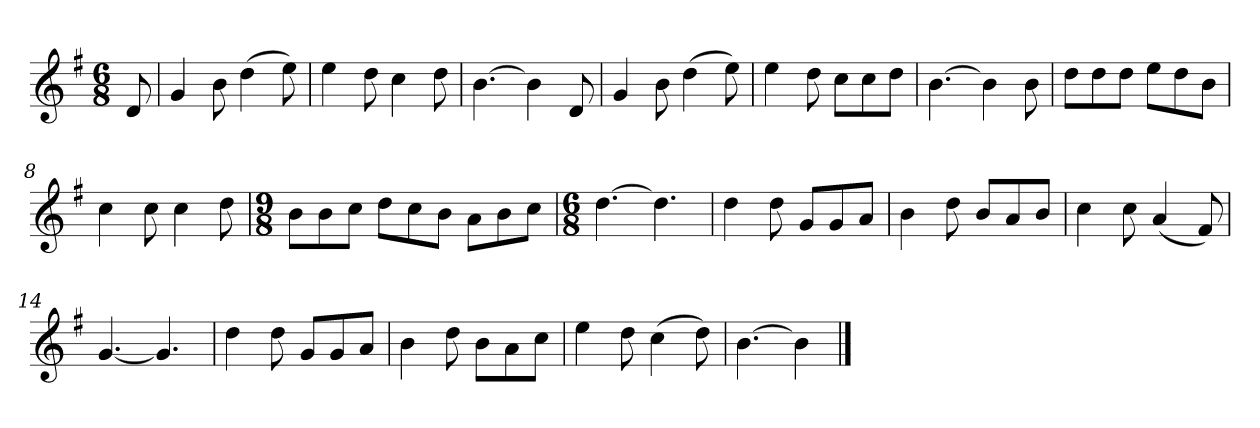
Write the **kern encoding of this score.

**kern
*part1
*staff1
*k[f#]
*M6/8
*MM120
=
8d
=1
4g
8b
(4dd
8ee)
=2
4ee
8dd
4cc
8dd
=3
[4.b
4b]
8d
=4
4g
8b
(4dd
8ee)
=5
4ee
8dd
8ccL
8cc
8ddJ
=6
[4.b
4b]
8b
=7
8ddL
8dd
8ddJ
8eeL
8dd
8bJ
=8
4cc
8cc
4cc
8dd
=9
*M9/8
8bL
8b
8ccJ
8ddL
8cc
8bJ
8aL
8b
8ccJ
=10
*M6/8
[4.dd
4.dd]
=11
4dd
8dd
8gL
8g
8aJ
=12
4b
8dd
8bL
8a
8bJ
=13
4cc
8cc
(4a
8f#)
=14
[4.g
4.g]
=15
4dd
8dd
8gL
8g
8aJ
=16
4b
8dd
8bL
8a
8ccJ
=17
4ee
8dd
(4cc
8dd)
=18
[4.b
4b]
==
*-
